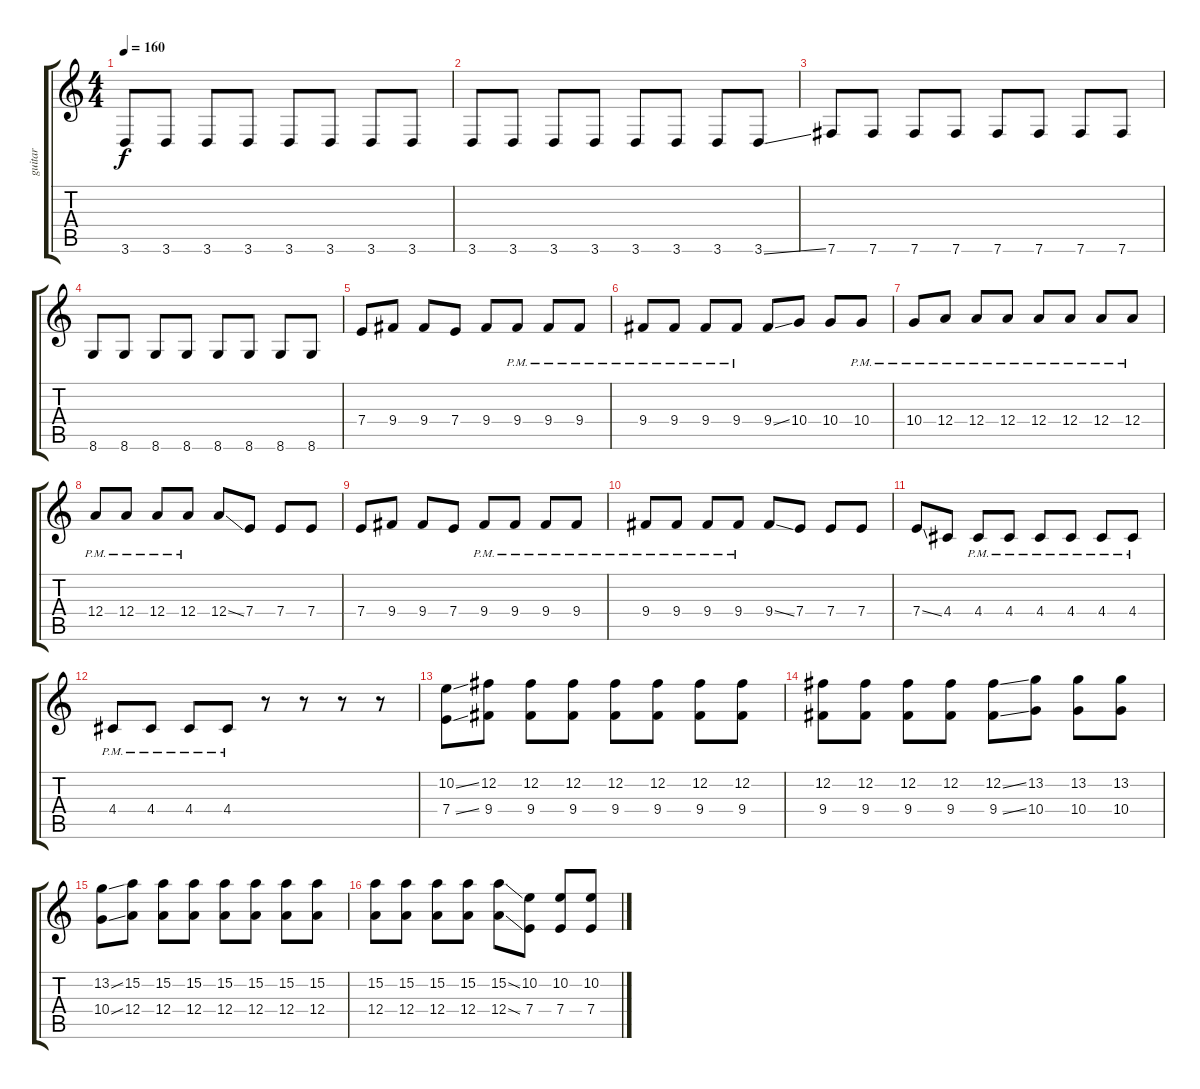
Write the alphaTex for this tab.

\track ("guitar" "guitar") {instrument distortionguitar}
\staff {score tabs}
\tuning (B3 Gb3 D3 A2 E2 B1) {hide}
\ts (4 4)
\tempo 160
\clef g2
\ks c
3.6.8{dy f} 3.6.8 3.6.8 3.6.8 3.6.8 3.6.8 3.6.8 3.6.8 |
3.6.8 3.6.8 3.6.8 3.6.8 3.6.8 3.6.8 3.6.8 3.6{ss}.8 |
7.6.8 7.6.8 7.6.8 7.6.8 7.6.8 7.6.8 7.6.8 7.6.8 |
8.6.8 8.6.8 8.6.8 8.6.8 8.6.8 8.6.8 8.6.8 8.6.8 |
7.4.8 9.4.8 9.4.8 7.4.8 9.4.8 9.4{pm}.8 9.4{pm}.8 9.4{pm}.8 |
9.4{pm}.8 9.4{pm}.8 9.4{pm}.8 9.4{pm}.8 9.4{ss}.8 10.4.8 10.4.8 10.4{pm}.8 |
10.4{pm}.8 12.4{pm}.8 12.4{pm}.8 12.4{pm}.8 12.4{pm}.8 12.4{pm}.8 12.4{pm}.8 12.4{pm}.8 |
12.4{pm}.8 12.4{pm}.8 12.4{pm}.8 12.4{pm}.8 12.4{ss}.8 7.4.8 7.4.8 7.4.8 |
7.4.8 9.4.8 9.4.8 7.4.8 9.4{pm}.8 9.4{pm}.8 9.4{pm}.8 9.4{pm}.8 |
9.4{pm}.8 9.4{pm}.8 9.4{pm}.8 9.4{pm}.8 9.4{ss}.8 7.4.8 7.4.8 7.4.8 |
7.4{ss}.8 4.4.8 4.4{pm}.8 4.4{pm}.8 4.4{pm}.8 4.4{pm}.8 4.4{pm}.8 4.4{pm}.8 |
4.4{pm}.8 4.4{pm}.8 4.4{pm}.8 4.4{pm}.8 r.8 r.8 r.8 r.8 |
(10.2{ss} 7.4{ss}).8 (12.2 9.4).8 (12.2 9.4).8 (12.2 9.4).8 (12.2 9.4).8 (12.2 9.4).8 (12.2 9.4).8 (12.2 9.4).8 |
(12.2 9.4).8 (12.2 9.4).8 (12.2 9.4).8 (12.2 9.4).8 (12.2{ss} 9.4{ss}).8 (13.2 10.4).8 (13.2 10.4).8 (13.2 10.4).8 |
(13.2{ss} 10.4{ss}).8 (15.2 12.4).8 (15.2 12.4).8 (15.2 12.4).8 (15.2 12.4).8 (15.2 12.4).8 (15.2 12.4).8 (15.2 12.4).8 |
(15.2 12.4).8 (15.2 12.4).8 (15.2 12.4).8 (15.2 12.4).8 (15.2{ss} 12.4{ss}).8 (10.2 7.4).8 (10.2 7.4).8 (10.2 7.4).8
